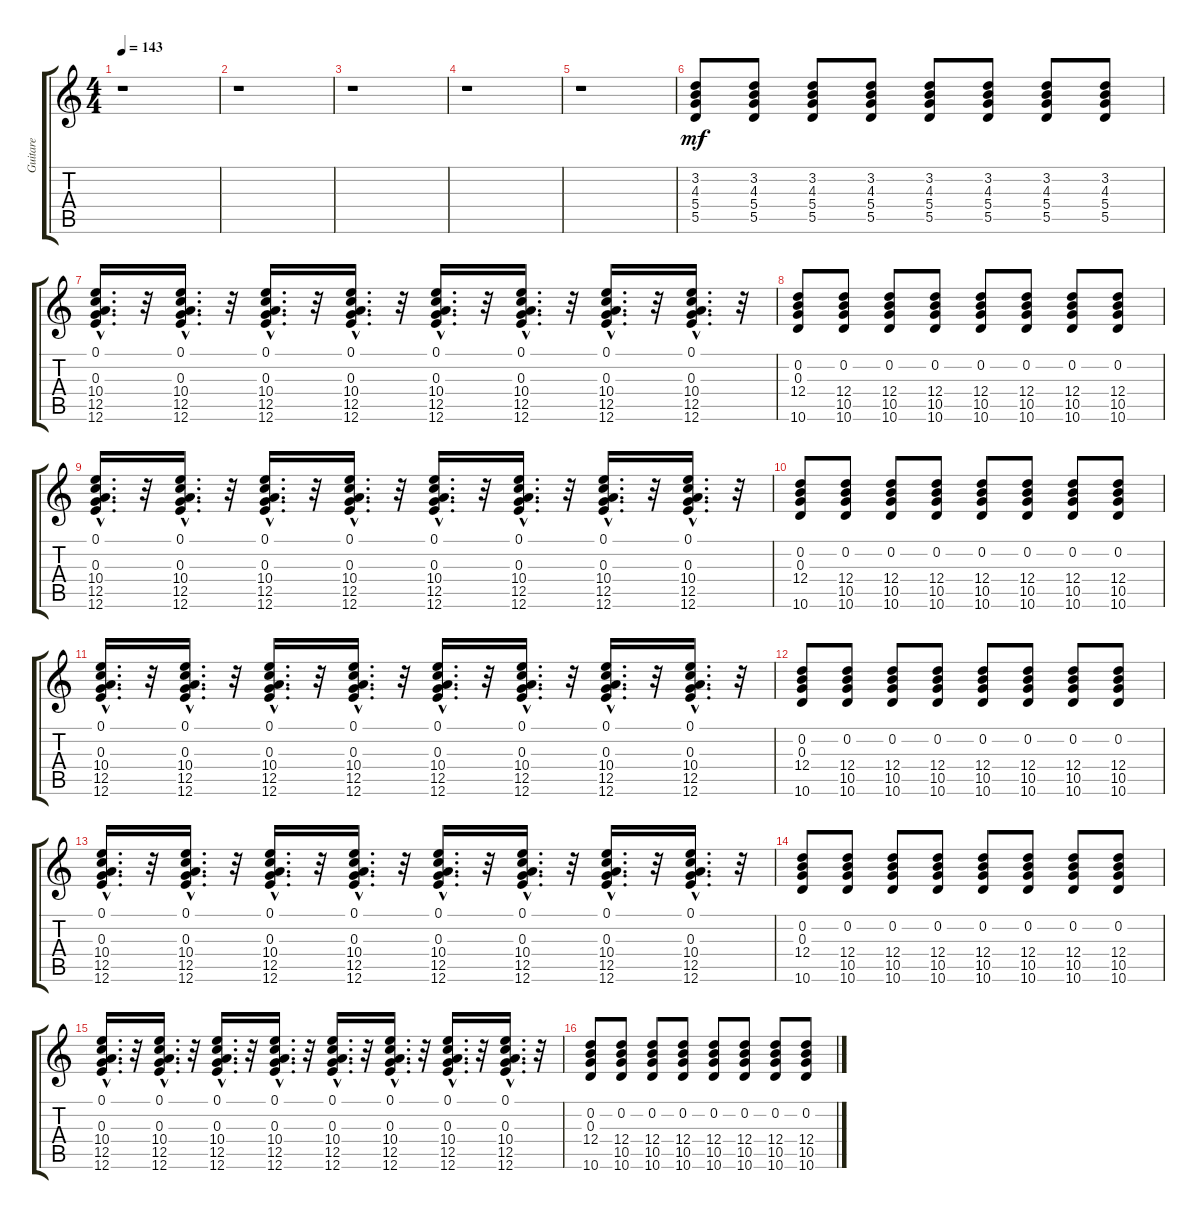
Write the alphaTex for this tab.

\track ("Guitare" "Guitare") {instrument acousticguitarnylon}
\staff {score tabs}
\tuning (E4 B3 G3 D3 A2 E2) {hide}
\ts (4 4)
\tempo 143
\clef g2
\ks c
r.1{dy mf} |
r.1 |
r.1 |
r.1 |
r.1 |
(3.2 4.3 5.4 5.5).8 (3.2 4.3 5.4 5.5).8 (3.2 4.3 5.4 5.5).8 (3.2 4.3 5.4 5.5).8 (3.2 4.3 5.4 5.5).8 (3.2 4.3 5.4 5.5).8 (3.2 4.3 5.4 5.5).8 (3.2 4.3 5.4 5.5).8 |
(0.1{hac} 0.3{hac} 10.4{hac} 12.5{hac} 12.6{hac}).16{d} r.32 (0.1{hac} 0.3{hac} 10.4{hac} 12.5{hac} 12.6{hac}).16{d} r.32 (0.1{hac} 0.3{hac} 10.4{hac} 12.5{hac} 12.6{hac}).16{d} r.32 (0.1{hac} 0.3{hac} 10.4{hac} 12.5{hac} 12.6{hac}).16{d} r.32 (0.1{hac} 0.3{hac} 10.4{hac} 12.5{hac} 12.6{hac}).16{d} r.32 (0.1{hac} 0.3{hac} 10.4{hac} 12.5{hac} 12.6{hac}).16{d} r.32 (0.1{hac} 0.3{hac} 10.4{hac} 12.5{hac} 12.6{hac}).16{d} r.32 (0.1{hac} 0.3{hac} 10.4{hac} 12.5{hac} 12.6{hac}).16{d} r.32 |
(0.2 0.3 12.4 10.6).8 (0.2 12.4 10.5 10.6).8 (0.2 12.4 10.5 10.6).8 (0.2 12.4 10.5 10.6).8 (0.2 12.4 10.5 10.6).8 (0.2 12.4 10.5 10.6).8 (0.2 12.4 10.5 10.6).8 (0.2 12.4 10.5 10.6).8 |
(0.1{hac} 0.3{hac} 10.4{hac} 12.5{hac} 12.6{hac}).16{d} r.32 (0.1{hac} 0.3{hac} 10.4{hac} 12.5{hac} 12.6{hac}).16{d} r.32 (0.1{hac} 0.3{hac} 10.4{hac} 12.5{hac} 12.6{hac}).16{d} r.32 (0.1{hac} 0.3{hac} 10.4{hac} 12.5{hac} 12.6{hac}).16{d} r.32 (0.1{hac} 0.3{hac} 10.4{hac} 12.5{hac} 12.6{hac}).16{d} r.32 (0.1{hac} 0.3{hac} 10.4{hac} 12.5{hac} 12.6{hac}).16{d} r.32 (0.1{hac} 0.3{hac} 10.4{hac} 12.5{hac} 12.6{hac}).16{d} r.32 (0.1{hac} 0.3{hac} 10.4{hac} 12.5{hac} 12.6{hac}).16{d} r.32 |
(0.2 0.3 12.4 10.6).8 (0.2 12.4 10.5 10.6).8 (0.2 12.4 10.5 10.6).8 (0.2 12.4 10.5 10.6).8 (0.2 12.4 10.5 10.6).8 (0.2 12.4 10.5 10.6).8 (0.2 12.4 10.5 10.6).8 (0.2 12.4 10.5 10.6).8 |
(0.1{hac} 0.3{hac} 10.4{hac} 12.5{hac} 12.6{hac}).16{d} r.32 (0.1{hac} 0.3{hac} 10.4{hac} 12.5{hac} 12.6{hac}).16{d} r.32 (0.1{hac} 0.3{hac} 10.4{hac} 12.5{hac} 12.6{hac}).16{d} r.32 (0.1{hac} 0.3{hac} 10.4{hac} 12.5{hac} 12.6{hac}).16{d} r.32 (0.1{hac} 0.3{hac} 10.4{hac} 12.5{hac} 12.6{hac}).16{d} r.32 (0.1{hac} 0.3{hac} 10.4{hac} 12.5{hac} 12.6{hac}).16{d} r.32 (0.1{hac} 0.3{hac} 10.4{hac} 12.5{hac} 12.6{hac}).16{d} r.32 (0.1{hac} 0.3{hac} 10.4{hac} 12.5{hac} 12.6{hac}).16{d} r.32 |
(0.2 0.3 12.4 10.6).8 (0.2 12.4 10.5 10.6).8 (0.2 12.4 10.5 10.6).8 (0.2 12.4 10.5 10.6).8 (0.2 12.4 10.5 10.6).8 (0.2 12.4 10.5 10.6).8 (0.2 12.4 10.5 10.6).8 (0.2 12.4 10.5 10.6).8 |
(0.1{hac} 0.3{hac} 10.4{hac} 12.5{hac} 12.6{hac}).16{d} r.32 (0.1{hac} 0.3{hac} 10.4{hac} 12.5{hac} 12.6{hac}).16{d} r.32 (0.1{hac} 0.3{hac} 10.4{hac} 12.5{hac} 12.6{hac}).16{d} r.32 (0.1{hac} 0.3{hac} 10.4{hac} 12.5{hac} 12.6{hac}).16{d} r.32 (0.1{hac} 0.3{hac} 10.4{hac} 12.5{hac} 12.6{hac}).16{d} r.32 (0.1{hac} 0.3{hac} 10.4{hac} 12.5{hac} 12.6{hac}).16{d} r.32 (0.1{hac} 0.3{hac} 10.4{hac} 12.5{hac} 12.6{hac}).16{d} r.32 (0.1{hac} 0.3{hac} 10.4{hac} 12.5{hac} 12.6{hac}).16{d} r.32 |
(0.2 0.3 12.4 10.6).8 (0.2 12.4 10.5 10.6).8 (0.2 12.4 10.5 10.6).8 (0.2 12.4 10.5 10.6).8 (0.2 12.4 10.5 10.6).8 (0.2 12.4 10.5 10.6).8 (0.2 12.4 10.5 10.6).8 (0.2 12.4 10.5 10.6).8 |
(0.1{hac} 0.3{hac} 10.4{hac} 12.5{hac} 12.6{hac}).16{d} r.32 (0.1{hac} 0.3{hac} 10.4{hac} 12.5{hac} 12.6{hac}).16{d} r.32 (0.1{hac} 0.3{hac} 10.4{hac} 12.5{hac} 12.6{hac}).16{d} r.32 (0.1{hac} 0.3{hac} 10.4{hac} 12.5{hac} 12.6{hac}).16{d} r.32 (0.1{hac} 0.3{hac} 10.4{hac} 12.5{hac} 12.6{hac}).16{d} r.32 (0.1{hac} 0.3{hac} 10.4{hac} 12.5{hac} 12.6{hac}).16{d} r.32 (0.1{hac} 0.3{hac} 10.4{hac} 12.5{hac} 12.6{hac}).16{d} r.32 (0.1{hac} 0.3{hac} 10.4{hac} 12.5{hac} 12.6{hac}).16{d} r.32 |
(0.2 0.3 12.4 10.6).8 (0.2 12.4 10.5 10.6).8 (0.2 12.4 10.5 10.6).8 (0.2 12.4 10.5 10.6).8 (0.2 12.4 10.5 10.6).8 (0.2 12.4 10.5 10.6).8 (0.2 12.4 10.5 10.6).8 (0.2 12.4 10.5 10.6).8
